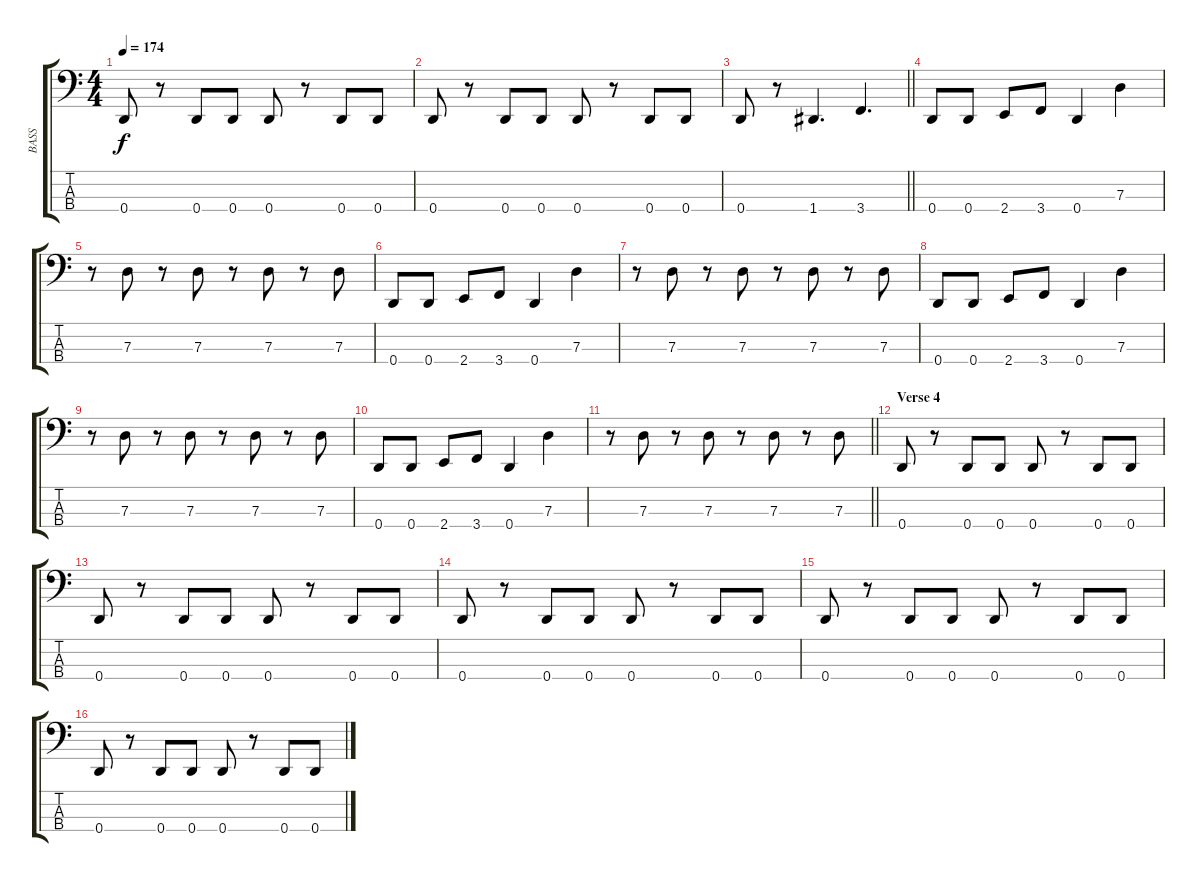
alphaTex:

\track ("BASS" "BASS") {instrument electricbassfinger}
\staff {score tabs}
\tuning (F2 C2 G1 D1) {hide}
\ts (4 4)
\tempo 174
\clef f4
\ks c
0.4.8{dy f} r.8 0.4.8 0.4.8 0.4.8 r.8 0.4.8 0.4.8 |
0.4.8 r.8 0.4.8 0.4.8 0.4.8 r.8 0.4.8 0.4.8 |
\barLineRight lightlight
0.4.8 r.8 1.4.4{d} 3.4.4{d} |
0.4.8 0.4.8 2.4.8 3.4.8 0.4.4 7.3.4 |
r.8 7.3.8 r.8 7.3.8 r.8 7.3.8 r.8 7.3.8 |
0.4.8 0.4.8 2.4.8 3.4.8 0.4.4 7.3.4 |
r.8 7.3.8 r.8 7.3.8 r.8 7.3.8 r.8 7.3.8 |
0.4.8 0.4.8 2.4.8 3.4.8 0.4.4 7.3.4 |
r.8 7.3.8 r.8 7.3.8 r.8 7.3.8 r.8 7.3.8 |
0.4.8 0.4.8 2.4.8 3.4.8 0.4.4 7.3.4 |
\barLineRight lightlight
r.8 7.3.8 r.8 7.3.8 r.8 7.3.8 r.8 7.3.8 |
\section ("" "Verse 4")
0.4.8 r.8 0.4.8 0.4.8 0.4.8 r.8 0.4.8 0.4.8 |
0.4.8 r.8 0.4.8 0.4.8 0.4.8 r.8 0.4.8 0.4.8 |
0.4.8 r.8 0.4.8 0.4.8 0.4.8 r.8 0.4.8 0.4.8 |
0.4.8 r.8 0.4.8 0.4.8 0.4.8 r.8 0.4.8 0.4.8 |
0.4.8 r.8 0.4.8 0.4.8 0.4.8 r.8 0.4.8 0.4.8
